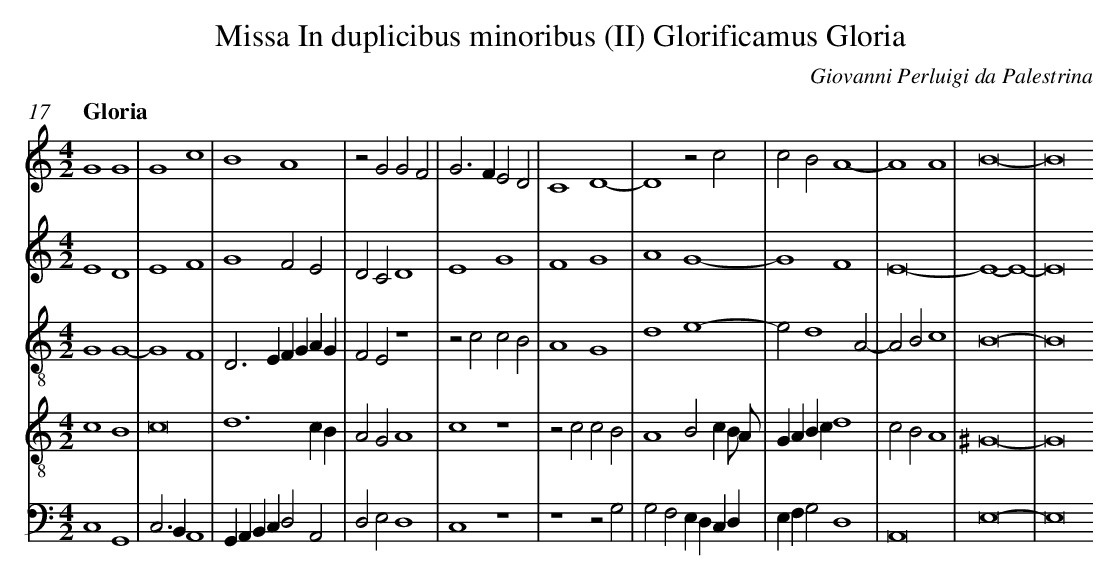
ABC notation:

X:1
T: Missa In duplicibus minoribus (II) Glorificamus Gloria
C: Giovanni Perluigi da Palestrina
L: 1/4
M: 4/2
Q: "Gloria"
V: 1 clef=treble
V: 2 clef=treble
V: 3 clef=treble-8
V: 4 clef=treble-8
V: 5 clef=bass
K: C
[V:1] G4G4 |
[V:2] E4D4 |
[V:3] G4G4- |
[V:4] c4B4 |
[V:5] C,4G,,4 |
[V:1] G4c4 |
[V:2] E4F4 |
[V:3] G4F4 |
[V:4] c8 |
[V:5] C,2>B,,2A,,4 |
[V:1] B4A4 |
[V:2] G4F2E2 |
[V:3] D2>E2FGAG |
[V:4] d6cB |
[V:5] G,,A,,B,,C,D,2A,,2 |
[V:1] z2G2G2F2 |
[V:2] D2C2D4 |
[V:3] F2E2z4 |
[V:4] A2G2A4 |
[V:5] D,2E,2D,4 |
[V:1] G2>F2E2D2 |
[V:2] E4G4 |
[V:3] z2c2c2B2 |
[V:4] c4z4 |
[V:5] C,4z4 |
[V:1] C4D4- |
[V:2] F4G4 |
[V:3] A4G4 |
[V:4] z2c2c2B2 |
[V:5] z4z2G,2 |
[V:1] D4z2c2 |
[V:2] A4G4- |
[V:3] d4e4- |
[V:4] A4B2cB/ A/ |
[V:5] G,2F,2E,D,C,D, |
[V:1] c2B2A4- |
[V:2] G4F4 |
[V:3] e2d4A2- |
[V:4] GABcd4 |
[V:5] E,F,G,2D,4 |
[V:1] A4A4 |
[V:2] E8- |
[V:3] A2B2c4 |
[V:4] c2B2A4 |
[V:5] A,,8 |
[V:1] B8- |
[V:2] E4-E4- |
[V:3] B8- |
[V:4] ^G8- |
[V:5] E,8- |
[V:1] B8
[V:2] E8
[V:3] B8
[V:4] G8
[V:5] E,8
